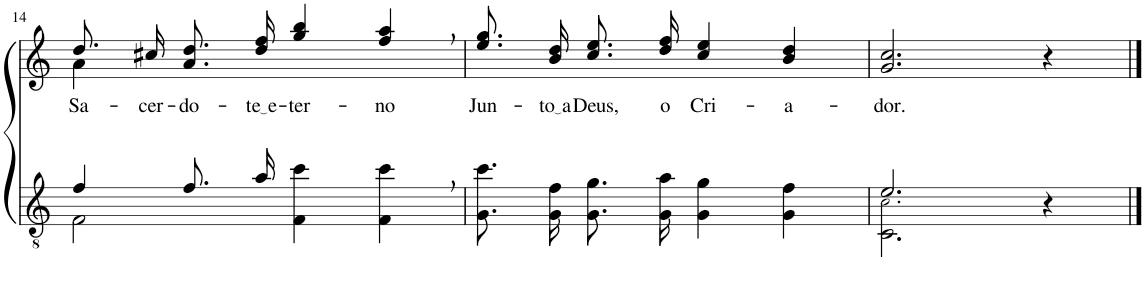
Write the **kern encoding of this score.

**kern	**kern	**text
*part2	*part1	*part1
*staff2	*staff1	*staff1
*I"Parte III e IV	*I"Parte I e II	*
!!LO:PB:g=z
*clefGv2	*clefG2	*
*Trd5c9	*Trd5c9	*
*k[]	*k[]	*
*M4/4	*M4/4	*
=14	=14	=14
*^	*^	*
!	!	!	!	!LO:LY:b
4f/	2F\	8.dd/L	4a\	Sa-
!	!	!	!	!LO:LY:b
.	.	16cc#X/Jk	.	-cer-
!	!	!	!	!LO:LY:b
8.f/L	.	8.a\ 8.dd\L	2.ryy	-do-
!	!	!	!	!LO:LY:b
16a/Jk	.	16dd\ 16ff\Jk	.	te e
!	!	!	!	!LO:LY:b
2ryy	4F\ 4cc\	4gg/ 4bb/	.	-ter-
!	!	!	!	!LO:LY:b
.	4F\ 4cc\	4ff/, 4aa/,	.	-no
*	*	*v	*v	*
=15	=15	=15	=15
!	!	!	!LO:LY:b
*v	*v	*	*
8.G\ 8.cc\L	8.ee\ 8.gg\L	Jun-
!	!	!LO:LY:b
16G\ 16f\Jk	16b\ 16dd\Jk	to a
!	!	!LO:LY:b
8.G\ 8.g\L	8.cc\ 8.ee\L	Deus,
!	!	!LO:LY:b
16G\ 16a\Jk	16dd\ 16ff\Jk	o
!	!	!LO:LY:b
4G\ 4g\	4cc/ 4ee/	Cri-
!	!	!LO:LY:b
4G\ 4f\	4b/ 4dd/	-a-
=16	=16	=16
*^	*	*
!	!	!	!LO:LY:b
2.e/	2.C\ 2.c!\	2.g/ 2.cc/	-dor.
4r	4ryy	4r	.
*v	*v	*	*
==	==	==
*-	*-	*-
